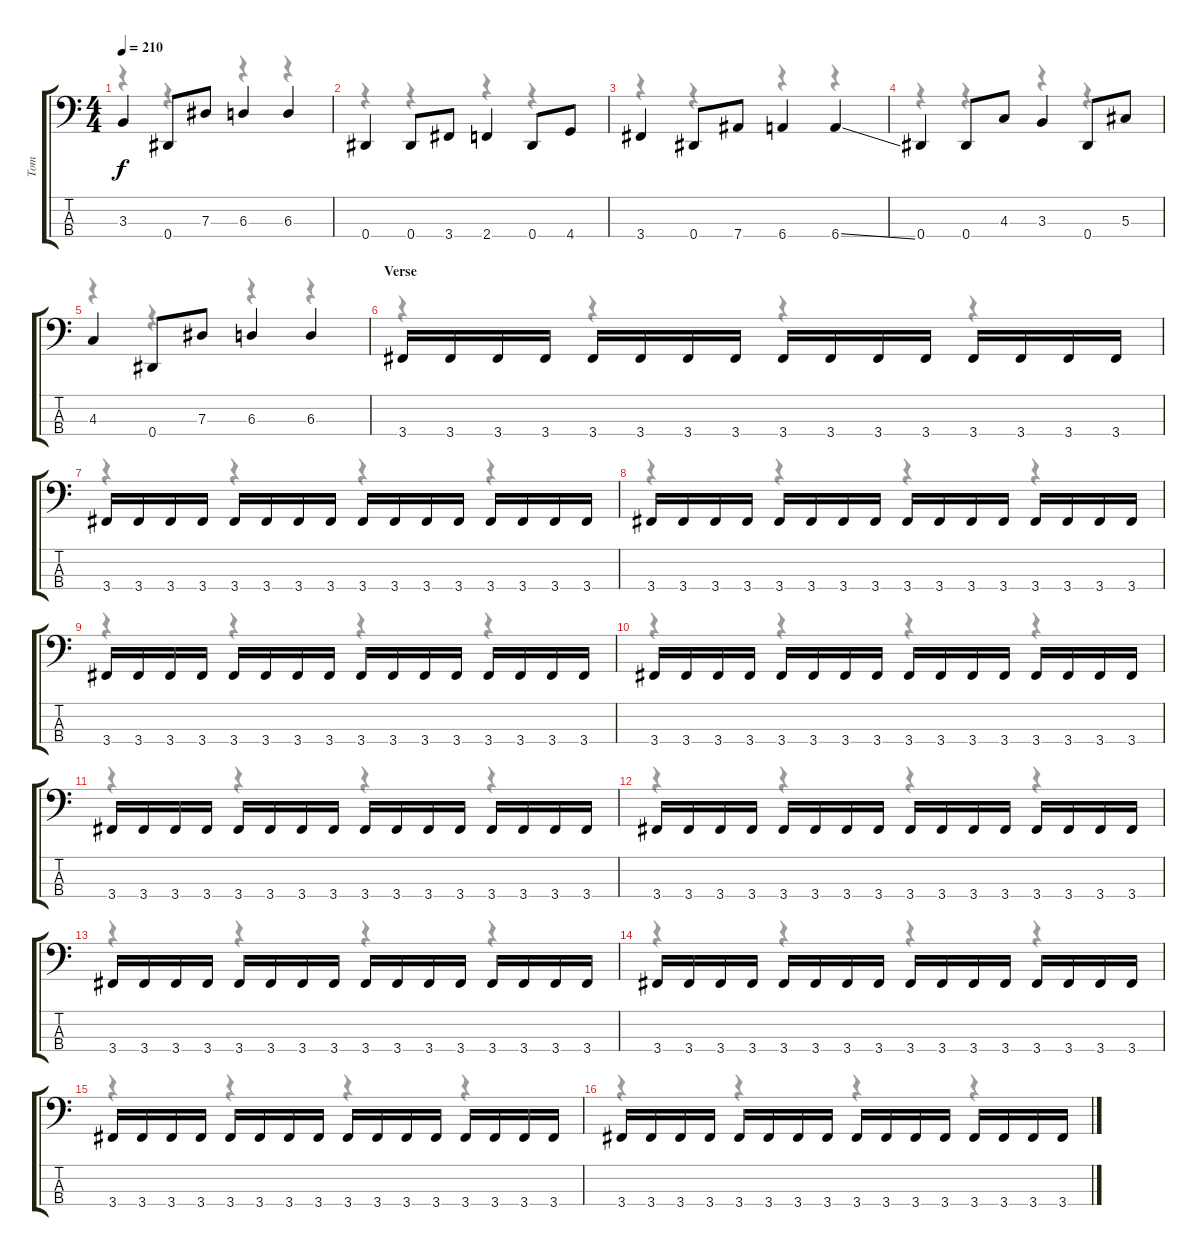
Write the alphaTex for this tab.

\track ("Tom" "Tom") {instrument electricbasspick}
\staff {score tabs}
\tuning (Gb2 Db2 Ab1 Eb1) {hide}
\voice
\ts (4 4)
\tempo 210
\clef f4
\ks c
3.3.4{dy f} 0.4.8 7.3.8 6.3.4 6.3.4 |
0.4.4 0.4.8 3.4.8 2.4.4 0.4.8 4.4.8 |
3.4.4 0.4.8 7.4.8 6.4.4 6.4{ss}.4 |
0.4.4 0.4.8 4.3.8 3.3.4 0.4.8 5.3.8 |
4.3.4 0.4.8 7.3.8 6.3.4 6.3.4 |
\section ("" "Verse")
3.4.16 3.4.16 3.4.16 3.4.16 3.4.16 3.4.16 3.4.16 3.4.16 3.4.16 3.4.16 3.4.16 3.4.16 3.4.16 3.4.16 3.4.16 3.4.16 |
3.4.16 3.4.16 3.4.16 3.4.16 3.4.16 3.4.16 3.4.16 3.4.16 3.4.16 3.4.16 3.4.16 3.4.16 3.4.16 3.4.16 3.4.16 3.4.16 |
3.4.16 3.4.16 3.4.16 3.4.16 3.4.16 3.4.16 3.4.16 3.4.16 3.4.16 3.4.16 3.4.16 3.4.16 3.4.16 3.4.16 3.4.16 3.4.16 |
3.4.16 3.4.16 3.4.16 3.4.16 3.4.16 3.4.16 3.4.16 3.4.16 3.4.16 3.4.16 3.4.16 3.4.16 3.4.16 3.4.16 3.4.16 3.4.16 |
3.4.16 3.4.16 3.4.16 3.4.16 3.4.16 3.4.16 3.4.16 3.4.16 3.4.16 3.4.16 3.4.16 3.4.16 3.4.16 3.4.16 3.4.16 3.4.16 |
3.4.16 3.4.16 3.4.16 3.4.16 3.4.16 3.4.16 3.4.16 3.4.16 3.4.16 3.4.16 3.4.16 3.4.16 3.4.16 3.4.16 3.4.16 3.4.16 |
3.4.16 3.4.16 3.4.16 3.4.16 3.4.16 3.4.16 3.4.16 3.4.16 3.4.16 3.4.16 3.4.16 3.4.16 3.4.16 3.4.16 3.4.16 3.4.16 |
3.4.16 3.4.16 3.4.16 3.4.16 3.4.16 3.4.16 3.4.16 3.4.16 3.4.16 3.4.16 3.4.16 3.4.16 3.4.16 3.4.16 3.4.16 3.4.16 |
3.4.16 3.4.16 3.4.16 3.4.16 3.4.16 3.4.16 3.4.16 3.4.16 3.4.16 3.4.16 3.4.16 3.4.16 3.4.16 3.4.16 3.4.16 3.4.16 |
3.4.16 3.4.16 3.4.16 3.4.16 3.4.16 3.4.16 3.4.16 3.4.16 3.4.16 3.4.16 3.4.16 3.4.16 3.4.16 3.4.16 3.4.16 3.4.16 |
3.4.16 3.4.16 3.4.16 3.4.16 3.4.16 3.4.16 3.4.16 3.4.16 3.4.16 3.4.16 3.4.16 3.4.16 3.4.16 3.4.16 3.4.16 3.4.16
\voice
\clef f4
\ottava regular
\simile none
\ks c
r.4{dy f} r.4 r.4 r.4 |
r.4 r.4 r.4 r.4 |
r.4 r.4 r.4 r.4 |
r.4 r.4 r.4 r.4 |
r.4 r.4 r.4 r.4 |
r.4 r.4 r.4 r.4 |
r.4 r.4 r.4 r.4 |
r.4 r.4 r.4 r.4 |
r.4 r.4 r.4 r.4 |
r.4 r.4 r.4 r.4 |
r.4 r.4 r.4 r.4 |
r.4 r.4 r.4 r.4 |
r.4 r.4 r.4 r.4 |
r.4 r.4 r.4 r.4 |
r.4 r.4 r.4 r.4 |
r.4 r.4 r.4 r.4
